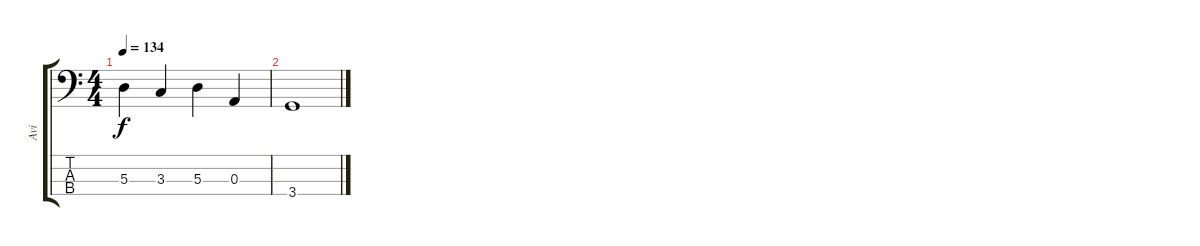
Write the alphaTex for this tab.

\track ("Avi" "Avi") {instrument electricbassfinger}
\staff {score tabs}
\tuning (G2 D2 A1 E1) {hide}
\ts (4 4)
\tempo 134
\clef f4
\ks c
5.3.4{dy f} 3.3.4 5.3.4 0.3.4 |
3.4.1
